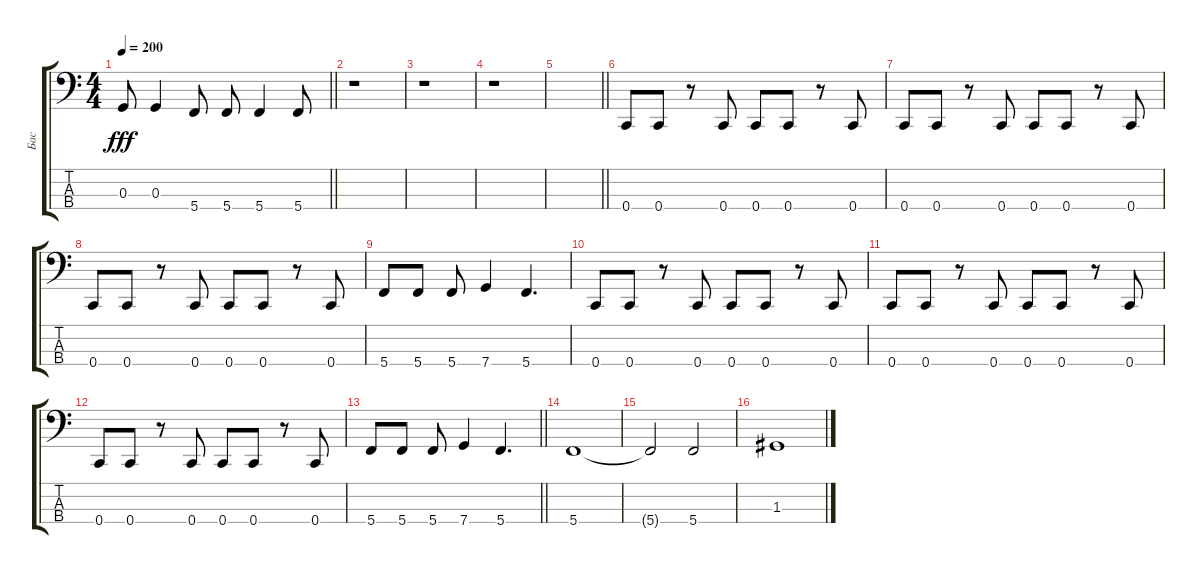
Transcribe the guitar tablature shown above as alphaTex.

\track ("Бас" "Бас") {instrument electricbasspick}
\staff {score tabs}
\tuning (F2 C2 G1 C1) {hide}
\ts (4 4)
\tempo 200
\clef f4
\barLineRight lightlight
\ks c
0.3.8{dy fff} 0.3.4 5.4.8 5.4.8 5.4.4 5.4.8 |
\section ("" " ")
r.1 |
r.1 |
r.1 |
\barLineRight lightlight
|
\section ("" " ")
0.4.8 0.4.8 r.8 0.4.8 0.4.8 0.4.8 r.8 0.4.8 |
0.4.8 0.4.8 r.8 0.4.8 0.4.8 0.4.8 r.8 0.4.8 |
0.4.8 0.4.8 r.8 0.4.8 0.4.8 0.4.8 r.8 0.4.8 |
5.4.8 5.4.8 5.4.8 7.4.4 5.4.4{d} |
0.4.8 0.4.8 r.8 0.4.8 0.4.8 0.4.8 r.8 0.4.8 |
0.4.8 0.4.8 r.8 0.4.8 0.4.8 0.4.8 r.8 0.4.8 |
0.4.8 0.4.8 r.8 0.4.8 0.4.8 0.4.8 r.8 0.4.8 |
\barLineRight lightlight
5.4.8 5.4.8 5.4.8 7.4.4 5.4.4{d} |
\section ("" " ")
5.4.1 |
5.4{t}.2 5.4.2 |
1.3.1
